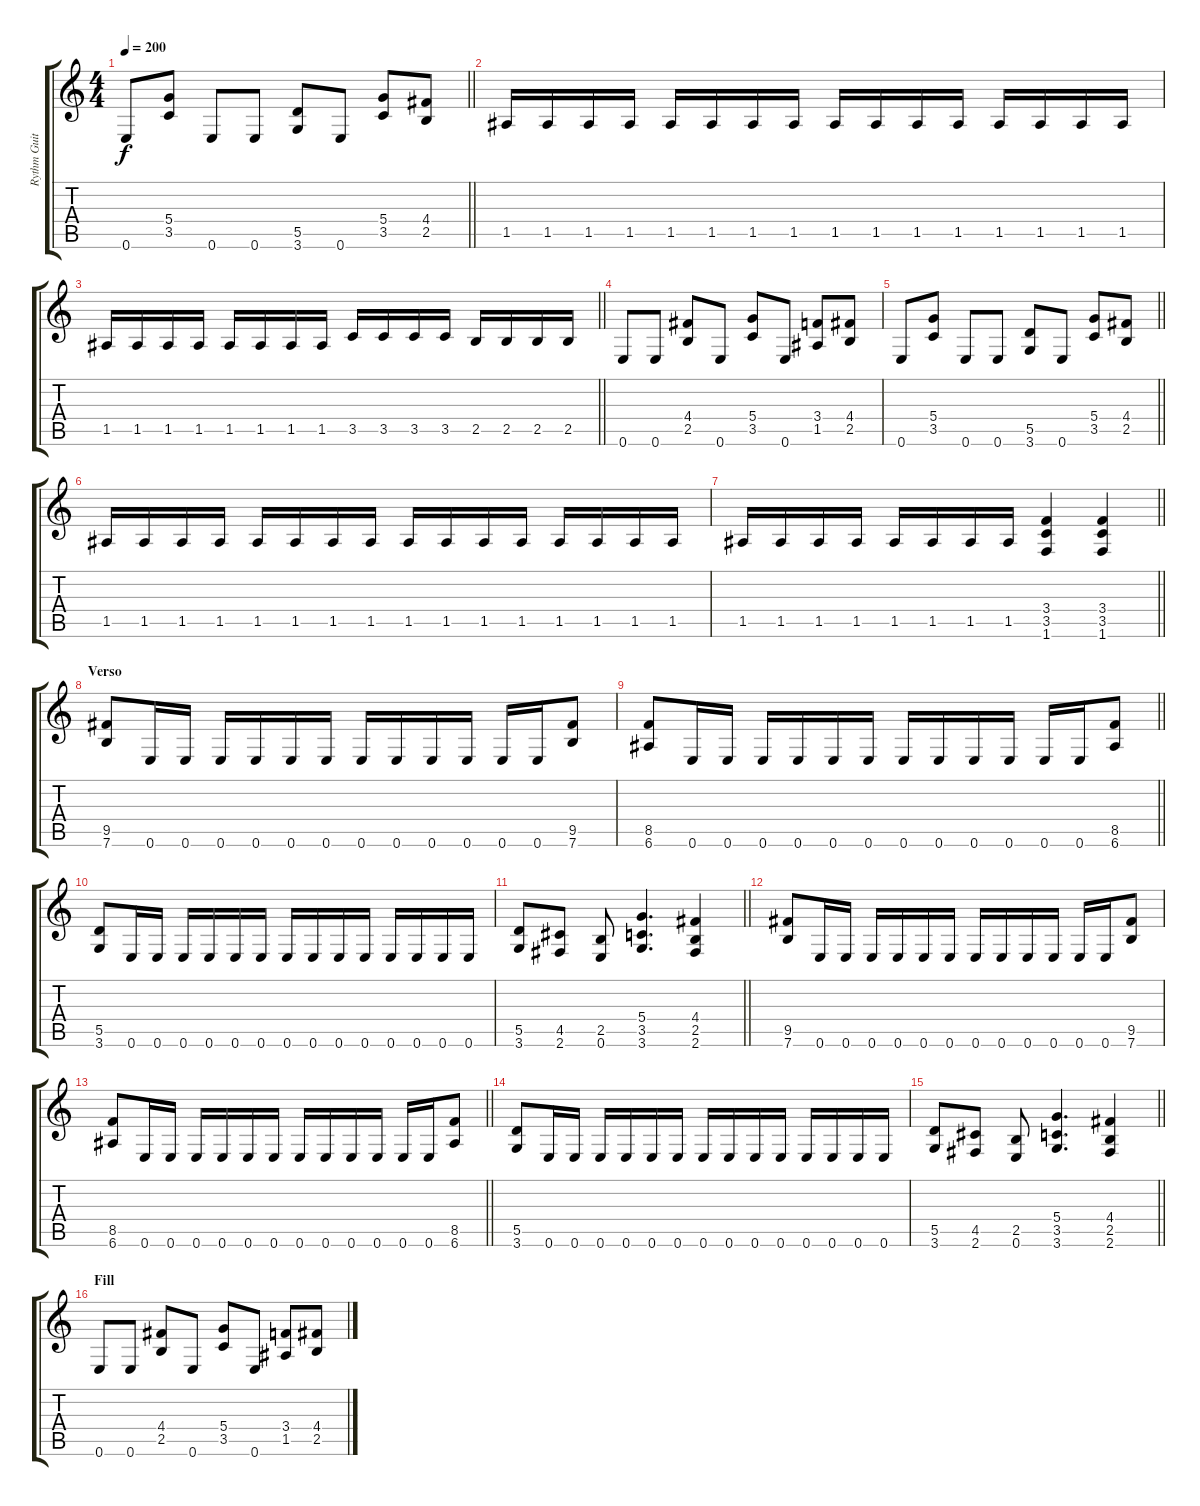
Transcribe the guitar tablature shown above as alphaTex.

\track ("Rythm Guitar- Distortion" "Rythm Guit") {instrument distortionguitar}
\staff {score tabs}
\tuning (E4 B3 G3 D3 A2 E2) {hide}
\ts (4 4)
\tempo 200
\clef g2
\barLineRight lightlight
\ks c
0.6.8{dy f} (5.4 3.5).8 0.6.8 0.6.8 (5.5 3.6).8 0.6.8 (5.4 3.5).8 (4.4 2.5).8 |
1.5.16 1.5.16 1.5.16 1.5.16 1.5.16 1.5.16 1.5.16 1.5.16 1.5.16 1.5.16 1.5.16 1.5.16 1.5.16 1.5.16 1.5.16 1.5.16 |
\barLineRight lightlight
1.5.16 1.5.16 1.5.16 1.5.16 1.5.16 1.5.16 1.5.16 1.5.16 3.5.16 3.5.16 3.5.16 3.5.16 2.5.16 2.5.16 2.5.16 2.5.16 |
0.6.8 0.6.8 (4.4 2.5).8 0.6.8 (5.4 3.5).8 0.6.8 (3.4 1.5).8 (4.4 2.5).8 |
\barLineRight lightlight
0.6.8 (5.4 3.5).8 0.6.8 0.6.8 (5.5 3.6).8 0.6.8 (5.4 3.5).8 (4.4 2.5).8 |
1.5.16 1.5.16 1.5.16 1.5.16 1.5.16 1.5.16 1.5.16 1.5.16 1.5.16 1.5.16 1.5.16 1.5.16 1.5.16 1.5.16 1.5.16 1.5.16 |
\barLineRight lightlight
1.5.16 1.5.16 1.5.16 1.5.16 1.5.16 1.5.16 1.5.16 1.5.16 (3.4 3.5 1.6).4 (3.4 3.5 1.6).4 |
\section ("" "Verso")
(9.5 7.6).8 0.6.16 0.6.16 0.6.16 0.6.16 0.6.16 0.6.16 0.6.16 0.6.16 0.6.16 0.6.16 0.6.16 0.6.16 (9.5 7.6).8 |
\barLineRight lightlight
(8.5 6.6).8 0.6.16 0.6.16 0.6.16 0.6.16 0.6.16 0.6.16 0.6.16 0.6.16 0.6.16 0.6.16 0.6.16 0.6.16 (8.5 6.6).8 |
(5.5 3.6).8 0.6.16 0.6.16 0.6.16 0.6.16 0.6.16 0.6.16 0.6.16 0.6.16 0.6.16 0.6.16 0.6.16 0.6.16 0.6.16 0.6.16 |
\barLineRight lightlight
(5.5 3.6).8 (4.5 2.6).8 (2.5 0.6).8 (5.4 3.5 3.6).4{d} (4.4 2.5 2.6).4 |
(9.5 7.6).8 0.6.16 0.6.16 0.6.16 0.6.16 0.6.16 0.6.16 0.6.16 0.6.16 0.6.16 0.6.16 0.6.16 0.6.16 (9.5 7.6).8 |
\barLineRight lightlight
(8.5 6.6).8 0.6.16 0.6.16 0.6.16 0.6.16 0.6.16 0.6.16 0.6.16 0.6.16 0.6.16 0.6.16 0.6.16 0.6.16 (8.5 6.6).8 |
(5.5 3.6).8 0.6.16 0.6.16 0.6.16 0.6.16 0.6.16 0.6.16 0.6.16 0.6.16 0.6.16 0.6.16 0.6.16 0.6.16 0.6.16 0.6.16 |
\barLineRight lightlight
(5.5 3.6).8 (4.5 2.6).8 (2.5 0.6).8 (5.4 3.5 3.6).4{d} (4.4 2.5 2.6).4 |
\section ("" "Fill")
0.6.8 0.6.8 (4.4 2.5).8 0.6.8 (5.4 3.5).8 0.6.8 (3.4 1.5).8 (4.4 2.5).8
